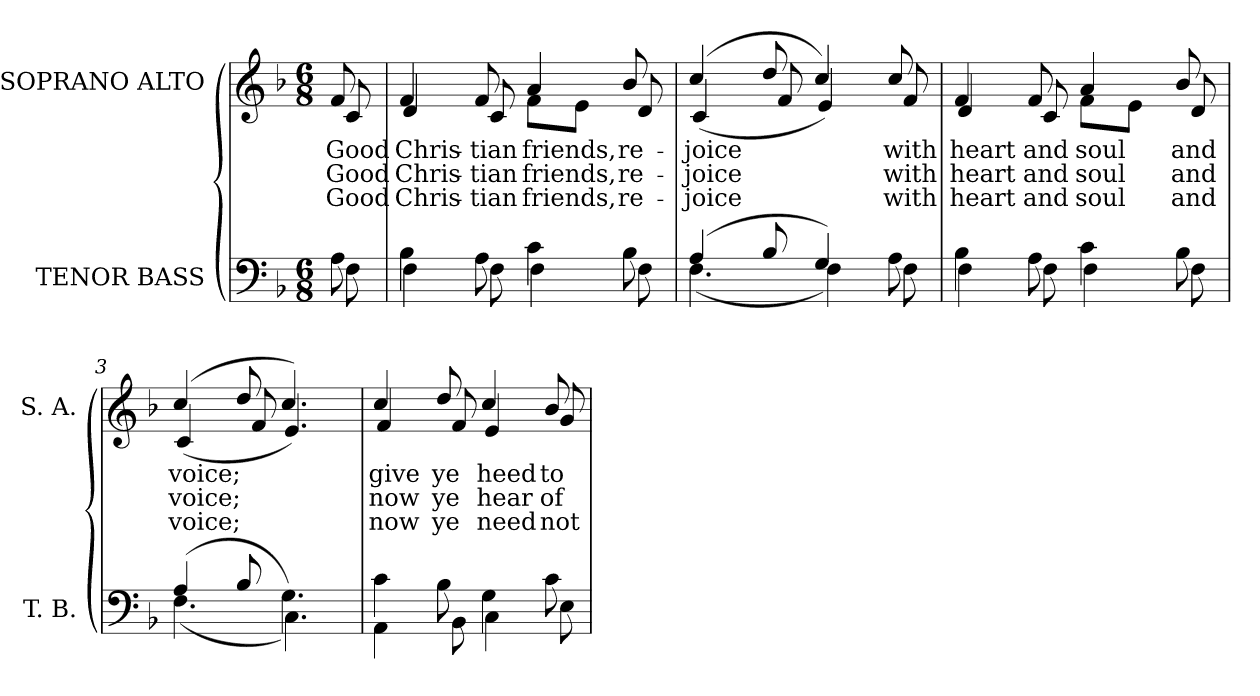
**kern	**kern	**text	**text	**text
*part2	*part1	*part1	*part1	*part1
*staff2	*staff1	*staff1	*staff1	*staff1
*I"TENOR BASS	*I"SOPRANO ALTO	*	*	*
*I'T. B.	*I'S. A.	*	*	*
!!LO:PB:g=z
*clefF4	*clefG2	*	*	*
*k[b-]	*k[b-]	*	*	*
*F:	*F:	*	*	*
*M6/8	*M6/8	*	*	*
=	=	=	=	=
*^	*	*	*	*
!	!	!LO:TX:b:cj:t=1	!	!	!
!	!	!LO:TX:b:cj:t=2	!	!	!
!	!	!LO:TX:b:cj:t=3	!	!	!
!	!	!	!LO:LY:b:color=#000000	!LO:LY:b:color=#000000	!LO:LY:b:color=#000000
*	*	*^	*	*	*
8Ai\	8Fi\	8fi/	8ci/	Good	Good	Good
=	=	=	=	=	=	=
!	!	!	!	!LO:LY:b:color=#000000	!LO:LY:b:color=#000000	!LO:LY:b:color=#000000
4B-i\	4Fi\	4fi/	4di/	Chris-	Chris-	Chris-
!	!	!	!	!LO:LY:b:color=#000000	!LO:LY:b:color=#000000	!LO:LY:b:color=#000000
8Ai\	8Fi\	8fi/	8ci/	-tian	-tian	-tian
!	!	!	!	!LO:LY:b:color=#000000	!LO:LY:b:color=#000000	!LO:LY:b:color=#000000
4ci\	4Fi\	4ai/	8fi\L	friends,	friends,	friends,
.	.	.	8ei\J	.	.	.
!	!	!	!	!LO:LY:b:color=#000000	!LO:LY:b:color=#000000	!LO:LY:b:color=#000000
8B-i\	8Fi\	8b-i/	8di/	re-	re-	re-
=1	=1	=1	=1	=1	=1	=1
!	!	!	!	!LO:LY:b:color=#000000	!LO:LY:b:color=#000000	!LO:LY:b:color=#000000
(4Ai/	(4.Fi\	(4cci/	(4ci/	-joice	-joice	-joice
8B-i/	.	8ddi/	8fi/	.	.	.
4Gi/)	4Fi\)	4cci/)	4ei/)	.	.	.
!	!	!	!	!LO:LY:b:color=#000000	!LO:LY:b:color=#000000	!LO:LY:b:color=#000000
8Ai\	8Fi\	8cci/	8fi/	with	with	with
!!LO:LB:g=z	!!
=2	=2	=2	=2	=2	=2	=2
!	!	!	!	!LO:LY:b:color=#000000	!LO:LY:b:color=#000000	!LO:LY:b:color=#000000
4B-i\	4Fi\	4fi/	4di/	heart	heart	heart
!	!	!	!	!LO:LY:b:color=#000000	!LO:LY:b:color=#000000	!LO:LY:b:color=#000000
8Ai\	8Fi\	8fi/	8ci/	and	and	and
!	!	!	!	!LO:LY:b:color=#000000	!LO:LY:b:color=#000000	!LO:LY:b:color=#000000
4ci\	4Fi\	4ai/	8fi\L	soul	soul	soul
.	.	.	8ei\J	.	.	.
!	!	!	!	!LO:LY:b:color=#000000	!LO:LY:b:color=#000000	!LO:LY:b:color=#000000
8B-i\	8Fi\	8b-i/	8di/	and	and	and
=3	=3	=3	=3	=3	=3	=3
!	!	!	!	!LO:LY:b:color=#000000	!LO:LY:b:color=#000000	!LO:LY:b:color=#000000
(4Ai/	(4.Fi\	(4cci/	(4ci/	voice;	voice;	voice;
8B-i/	.	8ddi/	8fi/	.	.	.
4.Gi\)	4.Ci\)	4.cci/)	4.ei/)	.	.	.
=4	=4	=4	=4	=4	=4	=4
!	!	!	!	!LO:LY:b:color=#000000	!LO:LY:b:color=#000000	!LO:LY:b:color=#000000
4ci\	4AAi\	4cci/	4fi/	give	now	now
!	!	!	!	!LO:LY:b:color=#000000	!LO:LY:b:color=#000000	!LO:LY:b:color=#000000
8B-i\	8BB-i\	8ddi/	8fi/	ye	ye	ye
!	!	!	!	!LO:LY:b:color=#000000	!LO:LY:b:color=#000000	!LO:LY:b:color=#000000
4Gi\	4Ci\	4cci/	4ei/	heed	hear	need
!	!	!	!	!LO:LY:b:color=#000000	!LO:LY:b:color=#000000	!LO:LY:b:color=#000000
8ci\	8Ei\	8b-i/	8gi/	to	of	not
*v	*v	*	*	*	*	*
*	*v	*v	*	*	*
=	=	=	=	=
*-	*-	*-	*-	*-
